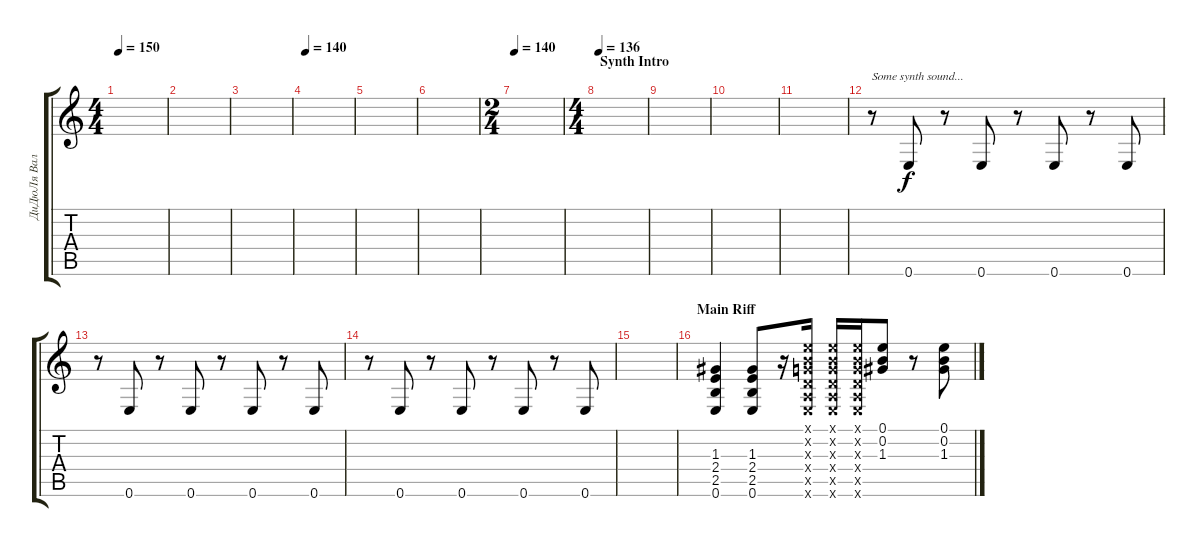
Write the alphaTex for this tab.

\track ("ДиДюЛя Валерий - 2-ая гитара" "ДиДюЛя Вал") {instrument acousticguitarnylon}
\staff {score tabs}
\tuning (E4 B3 G3 D3 A2 E2) {hide}
\ts (4 4)
\tempo 150
\clef g2
\ks c
|
|
|
\tempo 140
|
|
|
\ts (2 4)
\tempo 140
|
\ts (4 4)
\section ("" "Synth Intro")
\tempo 136
|
|
|
|
r.8{txt "Some synth sound..." instrument electricguitarmuted} 0.6.8 r.8 0.6.8 r.8 0.6.8 r.8 0.6.8 |
r.8 0.6.8 r.8 0.6.8 r.8 0.6.8 r.8 0.6.8 |
r.8 0.6.8 r.8 0.6.8 r.8 0.6.8 r.8 0.6.8 |
|
\section ("" "Main Riff")
(1.3 2.4 2.5 0.6).4{instrument acousticguitarnylon} (1.3 2.4 2.5 0.6).8 r.16 (0.1{x} 0.2{x} 0.3{x} 0.4{x} 0.5{x} 0.6{x}).16 (0.1{x} 0.2{x} 0.3{x} 0.4{x} 0.5{x} 0.6{x}).16 (0.1{x} 0.2{x} 0.3{x} 0.4{x} 0.5{x} 0.6{x}).16 (0.1 0.2 1.3).8 r.8 (0.1 0.2 1.3).8
